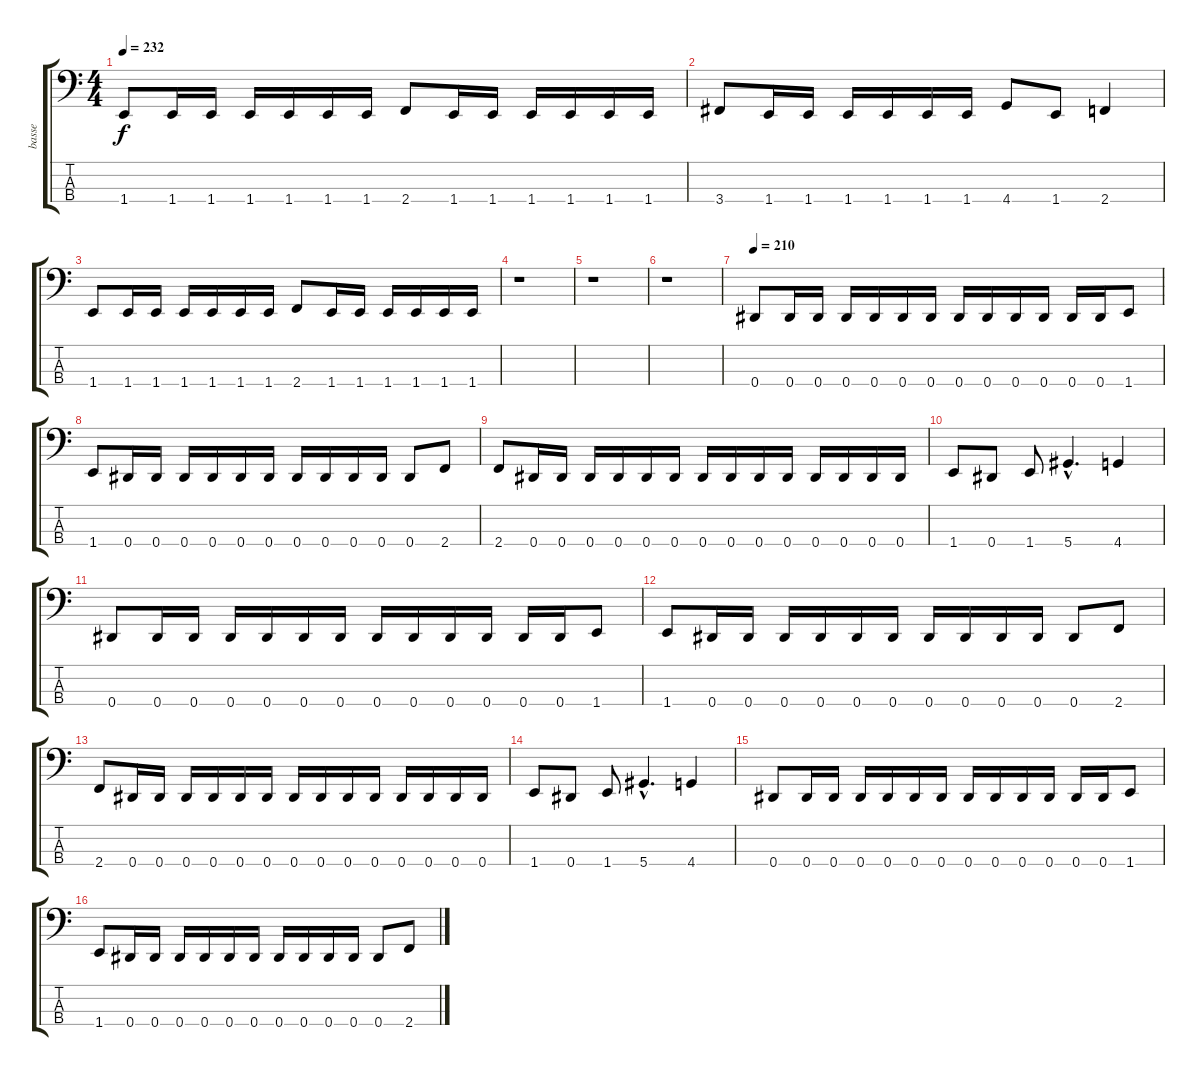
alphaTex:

\track ("basse" "basse") {instrument electricbasspick}
\staff {score tabs}
\tuning (Gb2 Db2 Ab1 Eb1) {hide}
\ts (4 4)
\tempo 232
\clef f4
\ks c
1.4.8{dy f} 1.4.16 1.4.16 1.4.16 1.4.16 1.4.16 1.4.16 2.4.8 1.4.16 1.4.16 1.4.16 1.4.16 1.4.16 1.4.16 |
3.4.8 1.4.16 1.4.16 1.4.16 1.4.16 1.4.16 1.4.16 4.4.8 1.4.8 2.4.4 |
1.4.8 1.4.16 1.4.16 1.4.16 1.4.16 1.4.16 1.4.16 2.4.8 1.4.16 1.4.16 1.4.16 1.4.16 1.4.16 1.4.16 |
r.1 |
r.1 |
r.1 |
\tempo 210
0.4.8 0.4.16 0.4.16 0.4.16 0.4.16 0.4.16 0.4.16 0.4.16 0.4.16 0.4.16 0.4.16 0.4.16 0.4.16 1.4.8 |
1.4.8 0.4.16 0.4.16 0.4.16 0.4.16 0.4.16 0.4.16 0.4.16 0.4.16 0.4.16 0.4.16 0.4.8 2.4.8 |
2.4.8 0.4.16 0.4.16 0.4.16 0.4.16 0.4.16 0.4.16 0.4.16 0.4.16 0.4.16 0.4.16 0.4.16 0.4.16 0.4.16 0.4.16 |
1.4.8 0.4.8 1.4.8 5.4{hac}.4{d} 4.4.4 |
0.4.8 0.4.16 0.4.16 0.4.16 0.4.16 0.4.16 0.4.16 0.4.16 0.4.16 0.4.16 0.4.16 0.4.16 0.4.16 1.4.8 |
1.4.8 0.4.16 0.4.16 0.4.16 0.4.16 0.4.16 0.4.16 0.4.16 0.4.16 0.4.16 0.4.16 0.4.8 2.4.8 |
2.4.8 0.4.16 0.4.16 0.4.16 0.4.16 0.4.16 0.4.16 0.4.16 0.4.16 0.4.16 0.4.16 0.4.16 0.4.16 0.4.16 0.4.16 |
1.4.8 0.4.8 1.4.8 5.4{hac}.4{d} 4.4.4 |
0.4.8 0.4.16 0.4.16 0.4.16 0.4.16 0.4.16 0.4.16 0.4.16 0.4.16 0.4.16 0.4.16 0.4.16 0.4.16 1.4.8 |
1.4.8 0.4.16 0.4.16 0.4.16 0.4.16 0.4.16 0.4.16 0.4.16 0.4.16 0.4.16 0.4.16 0.4.8 2.4.8
